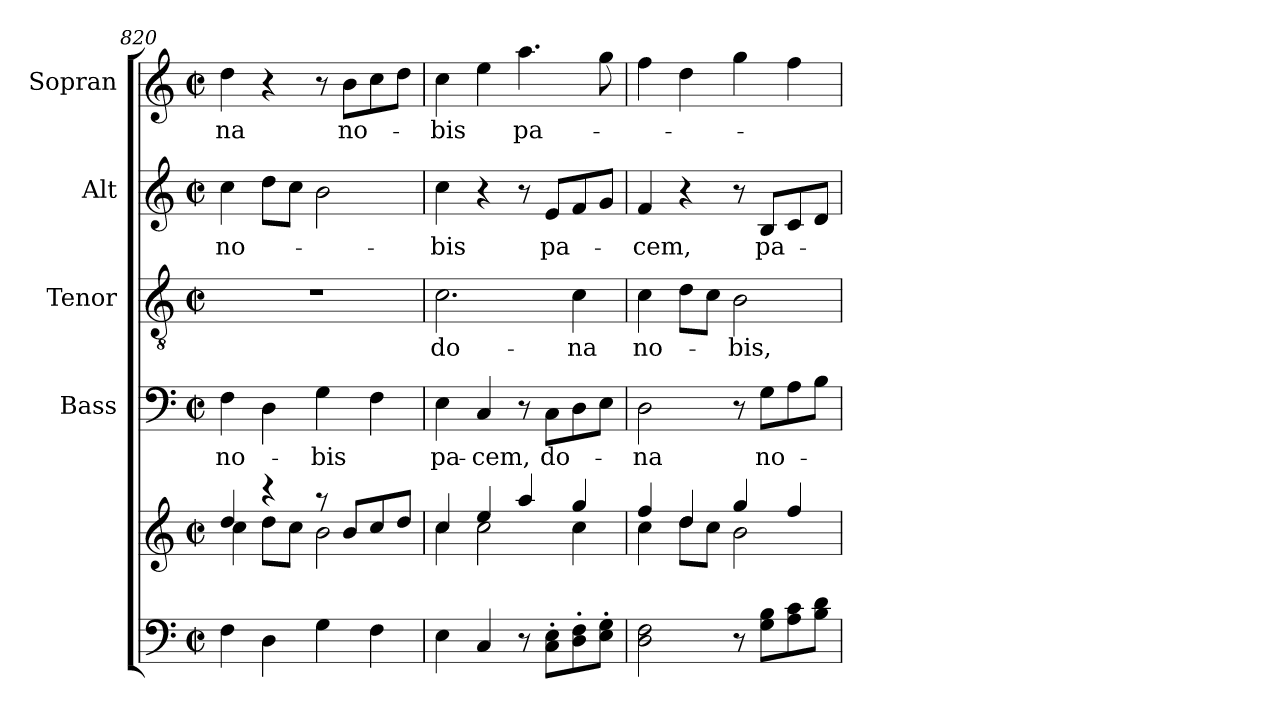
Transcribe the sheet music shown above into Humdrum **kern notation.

**kern	**kern	**kern	**text	**kern	**text	**kern	**text	**kern	**text
*part5	*part5	*part4	*part4	*part3	*part3	*part2	*part2	*part1	*part1
*staff6	*staff5	*staff4	*staff4	*staff3	*staff3	*staff2	*staff2	*staff1	*staff1
*	*	*I"Bass	*	*I"Tenor	*	*I"Alt	*	*I"Sopran	*
*	*	*I'B.	*	*I'T.	*	*I'A.	*	*I'S.	*
*clefF4	*clefG2	*clefF4	*	*clefGv2	*	*clefG2	*	*clefG2	*
*k[]	*k[]	*k[]	*	*k[]	*	*k[]	*	*k[]	*
*C:	*C:	*C:	*	*C:	*	*C:	*	*C:	*
*M2/2	*M2/2	*M2/2	*	*M2/2	*	*M2/2	*	*M2/2	*
*met(c|)	*met(c|)	*met(c|)	*	*met(c|)	*	*met(c|)	*	*met(c|)	*
=820	=820	=820	=820	=820	=820	=820	=820	=820	=820
*	*^	*	*	*	*	*	*	*	*
!	!	!	!	!LO:LY:b	!	!	!	!LO:LY:b	!	!LO:LY:b
4F\	4dd/	4cc\	4F\	no-	1r	.	4cc\	no-	4dd\	-na
4D\	4rbb	8dd\L	4D\	.	.	.	8dd\L	.	4r	.
.	.	8cc\J	.	.	.	.	8cc\J	.	.	.
!	!	!	!	!LO:LY:b	!	!	!	!	!	!
4G\	8raa	2b\	4G\	-bis	.	.	2b\	.	8r	.
!	!	!	!	!	!	!	!	!	!	!LO:LY:b
.	8b/L	.	.	.	.	.	.	.	8b\L	no-
4F\	8cc/	.	4F\	.	.	.	.	.	8cc\	.
.	8dd/J	.	.	.	.	.	.	.	8dd\J	.
!!LO:PB:g=z
=821	=821	=821	=821	=821	=821	=821	=821	=821	=821	=821
!	!	!	!	!LO:LY:b	!	!LO:LY:b	!	!LO:LY:b	!	!LO:LY:b
4E\	4cc/	4cc\	4E\	pa-	2.c\	do-	4cc\	-bis	4cc\	-bis
!	!	!	!	!LO:LY:b	!	!	!	!	!	!
4C/	4ee/	2cc\	4C/	-cem,	.	.	4r	.	4ee\	.
!	!	!	!	!	!	!	!	!	!	!LO:LY:b
8r	4aa/	.	8r	.	.	.	8r	.	4.aa\	pa-
!	!	!	!	!LO:LY:b	!	!	!	!LO:LY:b	!	!
8C\'> 8E\'>L	.	.	8C\L	do-	.	.	8e/L	pa-	.	.
!	!	!	!	!	!	!LO:LY:b	!	!	!	!
8D\'> 8F\'>	4gg/	4cc\	8D\	.	4c\	-na	8f/	.	.	.
8E\'> 8G\'>J	.	.	8E\J	.	.	.	8g/J	.	8gg\	.
=822	=822	=822	=822	=822	=822	=822	=822	=822	=822	=822
!	!	!	!	!LO:LY:b	!	!LO:LY:b	!	!LO:LY:b	!	!
2D\ 2F\	4ff/	4cc\	2D\	-na	4c\	no-	4f/	-cem,	4ff\	.
.	4dd/	8dd\L	.	.	8d\L	.	4r	.	4dd\	.
.	.	8cc\J	.	.	8c\J	.	.	.	.	.
!	!	!	!	!	!	!LO:LY:b	!	!	!	!
8r	4gg/	2b\	8r	.	2B\	-bis,	8r	.	4gg\	.
!	!	!	!	!LO:LY:b	!	!	!	!LO:LY:b	!	!
8G\ 8B\L	.	.	8G\L	no-	.	.	8B/L	pa-	.	.
8A\ 8c\	4ff/	.	8A\	.	.	.	8c/	.	4ff\	.
8B\ 8d\J	.	.	8B\J	.	.	.	8d/J	.	.	.
*	*v	*v	*	*	*	*	*	*	*	*
=	=	=	=	=	=	=	=	=	=
*-	*-	*-	*-	*-	*-	*-	*-	*-	*-
